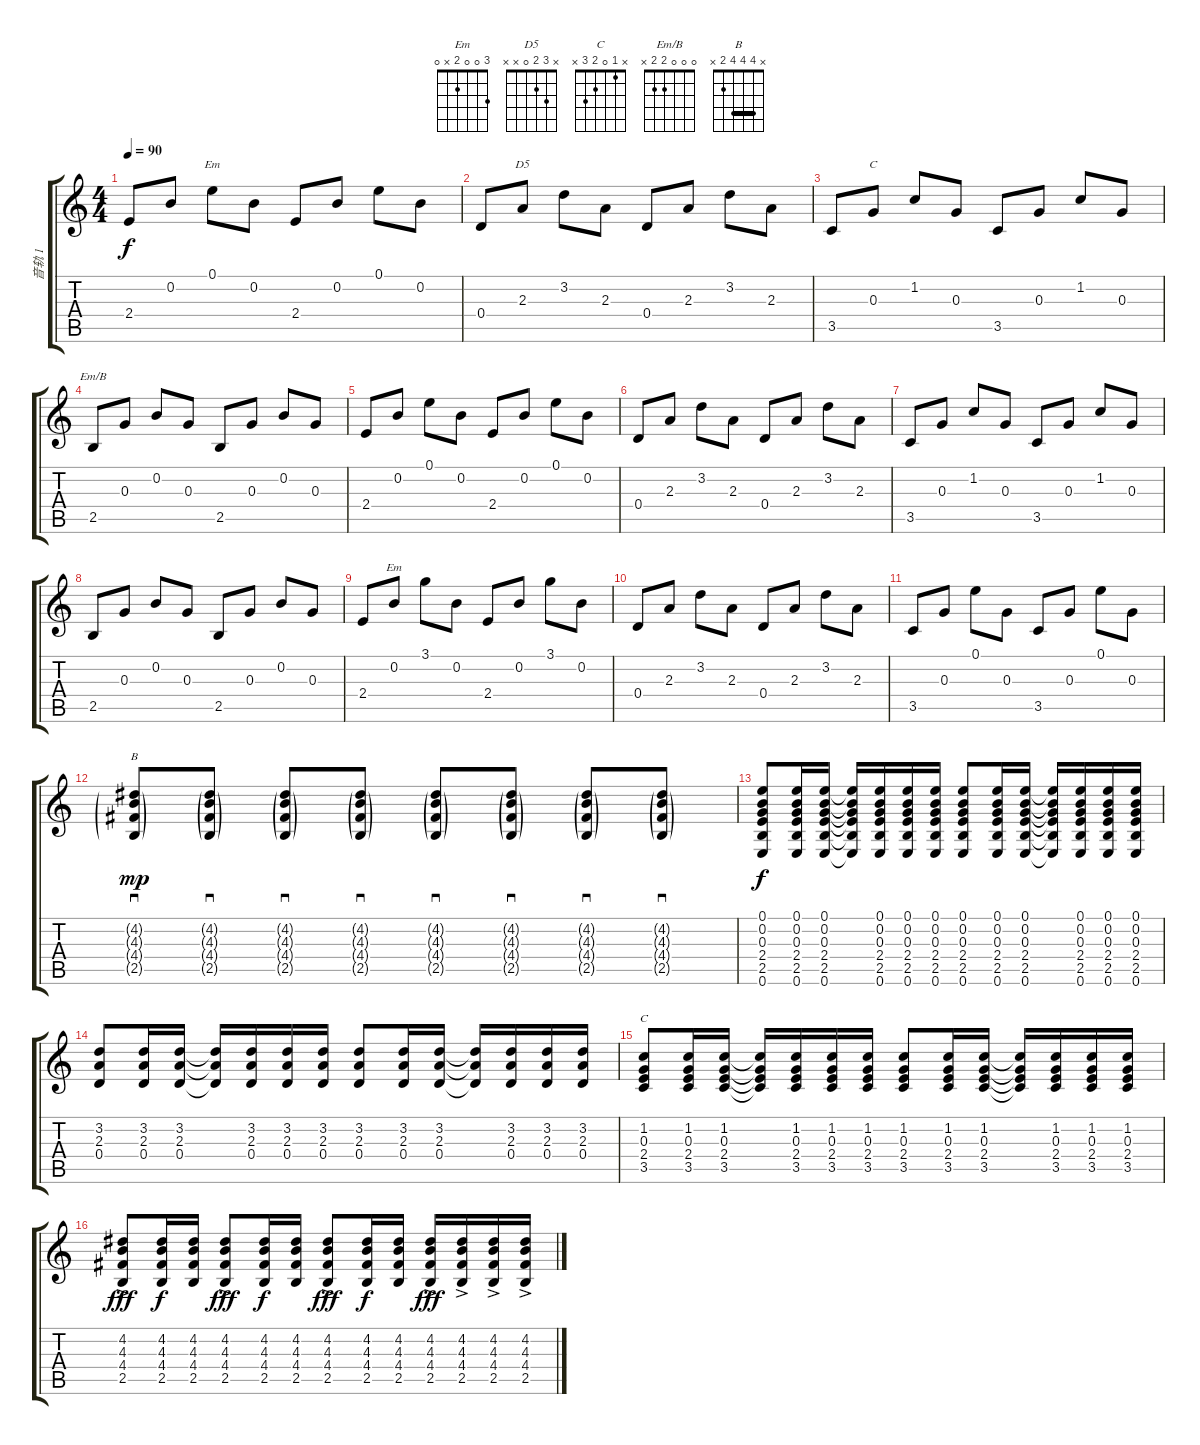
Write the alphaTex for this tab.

\track ("音轨 1" "音轨 1") {instrument acousticguitarnylon}
\staff {score tabs}
\tuning (E4 B3 G3 D3 A2 E2) {hide}
\chord ("Em" 0 0 0 2 2 0)
\chord ("D5" x 3 2 0 x x)
\chord ("C" 0 1 0 2 3 x)
\chord ("Em/B" 0 0 0 2 2 x)
\chord ("Em" 3 0 0 2 x 0)
\chord ("B" x 4 4 4 2 x) {barre 4}
\chord ("C" x 1 0 2 3 x)
\ts (4 4)
\tempo 90
\clef g2
\ks c
2.4.8{dy f} 0.2.8 0.1.8{ch "Em"} 0.2.8 2.4.8 0.2.8 0.1.8 0.2.8 |
0.4.8 2.3.8{ch "D5"} 3.2.8 2.3.8 0.4.8 2.3.8 3.2.8 2.3.8 |
3.5.8 0.3.8{ch "C"} 1.2.8 0.3.8 3.5.8 0.3.8 1.2.8 0.3.8 |
2.5.8{ch "Em/B"} 0.3.8 0.2.8 0.3.8 2.5.8 0.3.8 0.2.8 0.3.8 |
2.4.8 0.2.8 0.1.8 0.2.8 2.4.8 0.2.8 0.1.8 0.2.8 |
0.4.8 2.3.8 3.2.8 2.3.8 0.4.8 2.3.8 3.2.8 2.3.8 |
3.5.8 0.3.8 1.2.8 0.3.8 3.5.8 0.3.8 1.2.8 0.3.8 |
2.5.8 0.3.8 0.2.8 0.3.8 2.5.8 0.3.8 0.2.8 0.3.8 |
2.4.8 0.2.8{ch "Em"} 3.1.8 0.2.8 2.4.8 0.2.8 3.1.8 0.2.8 |
0.4.8 2.3.8 3.2.8 2.3.8 0.4.8 2.3.8 3.2.8 2.3.8 |
3.5.8 0.3.8 0.1.8 0.3.8 3.5.8 0.3.8 0.1.8 0.3.8 |
(4.2{g} 4.3{g} 4.4{g} 2.5{g}).8{sd ch "B" dy mp} (4.2{g} 4.3{g} 4.4{g} 2.5{g}).8{sd} (4.2{g} 4.3{g} 4.4{g} 2.5{g}).8{sd} (4.2{g} 4.3{g} 4.4{g} 2.5{g}).8{sd} (4.2{g} 4.3{g} 4.4{g} 2.5{g}).8{sd} (4.2{g} 4.3{g} 4.4{g} 2.5{g}).8{sd} (4.2{g} 4.3{g} 4.4{g} 2.5{g}).8{sd} (4.2{g} 4.3{g} 4.4{g} 2.5{g}).8{sd} |
(0.1 0.2 0.3 2.4 2.5 0.6).8{dy f} (0.1 0.2 0.3 2.4 2.5 0.6).16 (0.1 0.2 0.3 2.4 2.5 0.6).16 (0.1{t} 0.2{t} 0.3{t} 2.4{t} 2.5{t} 0.6{t}).16 (0.1 0.2 0.3 2.4 2.5 0.6).16 (0.1 0.2 0.3 2.4 2.5 0.6).16 (0.1 0.2 0.3 2.4 2.5 0.6).16 (0.1 0.2 0.3 2.4 2.5 0.6).8 (0.1 0.2 0.3 2.4 2.5 0.6).16 (0.1 0.2 0.3 2.4 2.5 0.6).16 (0.1{t} 0.2{t} 0.3{t} 2.4{t} 2.5{t} 0.6{t}).16 (0.1 0.2 0.3 2.4 2.5 0.6).16 (0.1 0.2 0.3 2.4 2.5 0.6).16 (0.1 0.2 0.3 2.4 2.5 0.6).16 |
(3.2 2.3 0.4).8 (3.2 2.3 0.4).16 (3.2 2.3 0.4).16 (3.2{t} 2.3{t} 0.4{t}).16 (3.2 2.3 0.4).16 (3.2 2.3 0.4).16 (3.2 2.3 0.4).16 (3.2 2.3 0.4).8 (3.2 2.3 0.4).16 (3.2 2.3 0.4).16 (3.2{t} 2.3{t} 0.4{t}).16 (3.2 2.3 0.4).16 (3.2 2.3 0.4).16 (3.2 2.3 0.4).16 |
(1.2 0.3 2.4 3.5).8{ch "C"} (1.2 0.3 2.4 3.5).16 (1.2 0.3 2.4 3.5).16 (1.2{t} 0.3{t} 2.4{t} 3.5{t}).16 (1.2 0.3 2.4 3.5).16 (1.2 0.3 2.4 3.5).16 (1.2 0.3 2.4 3.5).16 (1.2 0.3 2.4 3.5).8 (1.2 0.3 2.4 3.5).16 (1.2 0.3 2.4 3.5).16 (1.2{t} 0.3{t} 2.4{t} 3.5{t}).16 (1.2 0.3 2.4 3.5).16 (1.2 0.3 2.4 3.5).16 (1.2 0.3 2.4 3.5).16 |
(4.2{ac} 4.3 4.4 2.5).8{dy fff} (4.2 4.3 4.4 2.5).16{dy f} (4.2 4.3 4.4 2.5).16 (4.2{ac} 4.3 4.4 2.5).8{dy fff} (4.2 4.3 4.4 2.5).16{dy f} (4.2 4.3 4.4 2.5).16 (4.2{ac} 4.3 4.4 2.5).8{dy fff} (4.2 4.3 4.4 2.5).16{dy f} (4.2 4.3 4.4 2.5).16 (4.2{ac} 4.3 4.4 2.5).16{dy fff} (4.2{ac} 4.3 4.4 2.5).16 (4.2{ac} 4.3 4.4 2.5).16 (4.2{ac} 4.3 4.4 2.5).16
